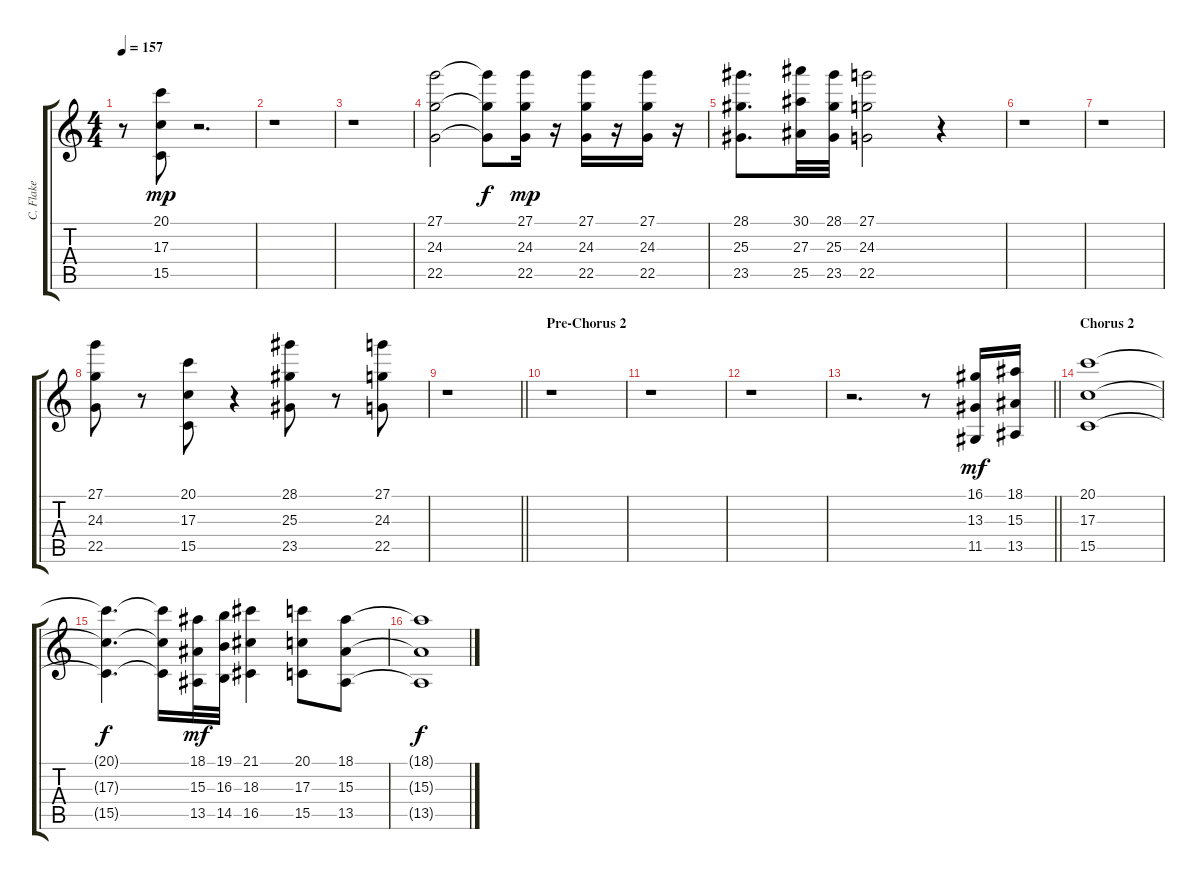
\track ("C. Flake" "C. Flake") {instrument trumpet}
\staff {score tabs}
\tuning (E4 B3 G3 D3 A2 E2) {hide}
\ts (4 4)
\tempo 157
\clef g2
\ks c
r.8{dy mp} (20.1 17.3 15.5).8 r.2{d} |
r.1 |
r.1 |
(27.1 24.3 22.5).2 (27.1{t} 24.3{t} 22.5{t}).8{dy f} (27.1 24.3 22.5).16{dy mp} r.16 (27.1 24.3 22.5).16 r.16 (27.1 24.3 22.5).16 r.16 |
(28.1 25.3 23.5).8{d} (30.1 27.3 25.5).32 (28.1 25.3 23.5).32 (27.1 24.3 22.5).2 r.4 |
r.1 |
r.1 |
(27.1 24.3 22.5).8 r.8 (20.1 17.3 15.5).8 r.4 (28.1 25.3 23.5).8 r.8 (27.1 24.3 22.5).8 |
\barLineRight lightlight
r.1 |
\section ("" "Pre-Chorus 2")
r.1 |
r.1 |
r.1 |
\barLineRight lightlight
r.2{d} r.8 (16.1 13.3 11.5).16{dy mf} (18.1 15.3 13.5).16 |
\section ("" "Chorus 2")
(20.1 17.3 15.5).1 |
(20.1{t} 17.3{t} 15.5{t}).4{d dy f} (20.1{t} 17.3{t} 15.5{t}).16 (18.1 15.3 13.5).32{dy mf} (19.1 16.3 14.5).32 (21.1 18.3 16.5).4 (20.1 17.3 15.5).8 (18.1 15.3 13.5).8 |
(18.1{t} 15.3{t} 13.5{t}).1{dy f}
